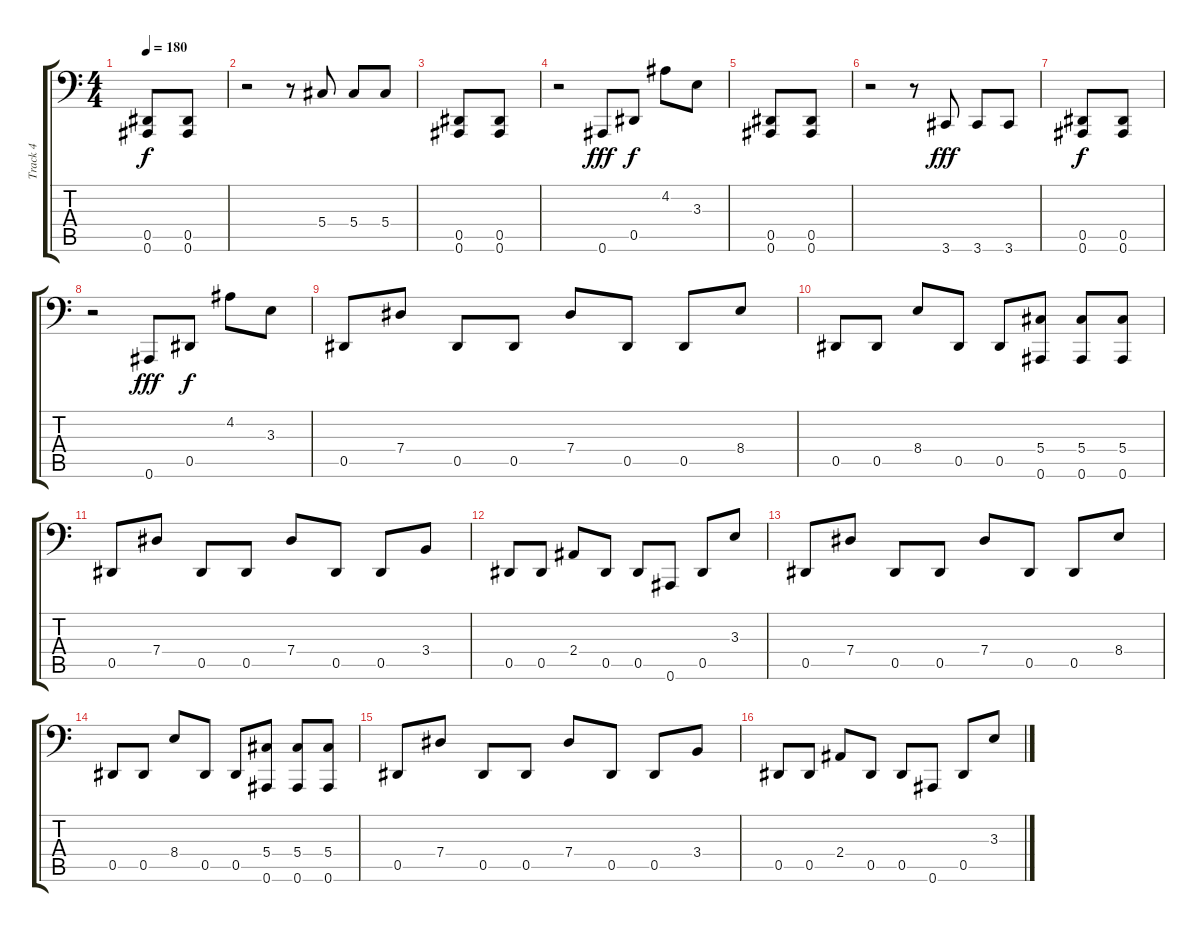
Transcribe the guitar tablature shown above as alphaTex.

\track ("Track 4" "Track 4") {instrument electricbasspick}
\staff {score tabs}
\tuning (B2 Gb2 Db2 Ab1 Eb1 Bb0) {hide}
\ts (4 4)
\tempo 180
\clef f4
\ks c
(0.5 0.6).8{dy f instrument electricbasspick} (0.5 0.6).8 |
r.2 r.8 5.4.8 5.4.8 5.4.8 |
(0.5 0.6).8 (0.5 0.6).8 |
r.2 0.6.8{dy fff} 0.5.8{dy f} 4.2.8 3.3.8 |
(0.5 0.6).8 (0.5 0.6).8 |
r.2 r.8 3.6.8{dy fff} 3.6.8 3.6.8 |
(0.5 0.6).8{dy f} (0.5 0.6).8 |
r.2 0.6.8{dy fff} 0.5.8{dy f} 4.2.8 3.3.8 |
0.5.8 7.4.8 0.5.8 0.5.8 7.4.8 0.5.8 0.5.8 8.4.8 |
0.5.8 0.5.8 8.4.8 0.5.8 0.5.8 (5.4 0.6).8 (5.4 0.6).8 (5.4 0.6).8 |
0.5.8 7.4.8 0.5.8 0.5.8 7.4.8 0.5.8 0.5.8 3.4.8 |
0.5.8 0.5.8 2.4.8 0.5.8 0.5.8 0.6.8 0.5.8 3.3.8 |
0.5.8 7.4.8 0.5.8 0.5.8 7.4.8 0.5.8 0.5.8 8.4.8 |
0.5.8 0.5.8 8.4.8 0.5.8 0.5.8 (5.4 0.6).8 (5.4 0.6).8 (5.4 0.6).8 |
0.5.8 7.4.8 0.5.8 0.5.8 7.4.8 0.5.8 0.5.8 3.4.8 |
0.5.8 0.5.8 2.4.8 0.5.8 0.5.8 0.6.8 0.5.8 3.3.8
